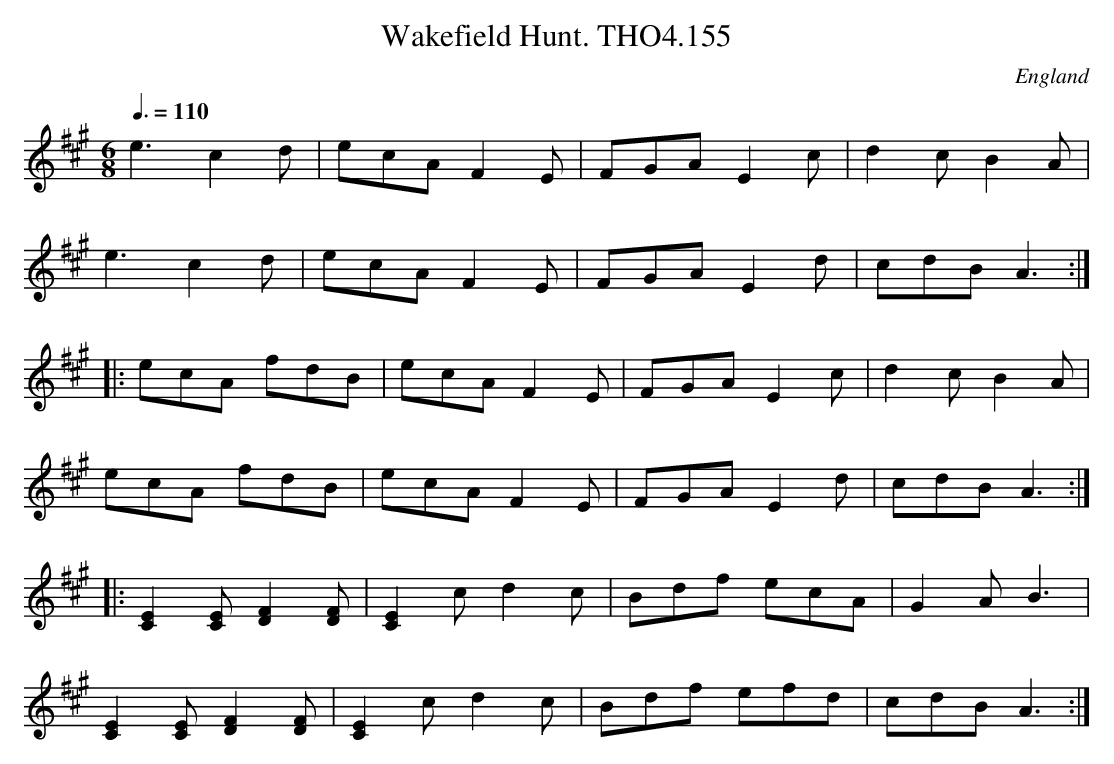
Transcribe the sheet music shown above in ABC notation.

X:1
T:Wakefield Hunt. THO4.155
O:England
M:6/8
L:1/8
Q:3/8=110
K:A major
e3 c2 d|ecA F2 E|FGA E2 c|d2 c B2 A|
e3 c2 d|ecA F2 E|FGA E2 d|cdB A3:|
|:ecA fdB|ecA F2 E|FGA E2 c|d2 c B2 A|
ecA fdB|ecA F2 E|FGA E2 d|cdB A3:|
|:[E2C2][EC][F2D2][FD]|[E2C2]c d2 c|Bdf ecA|G2 A B3|
[E2C2][EC][F2D2][FD]|[E2C2]c d2 c|Bdf efd|cdB A3:|
